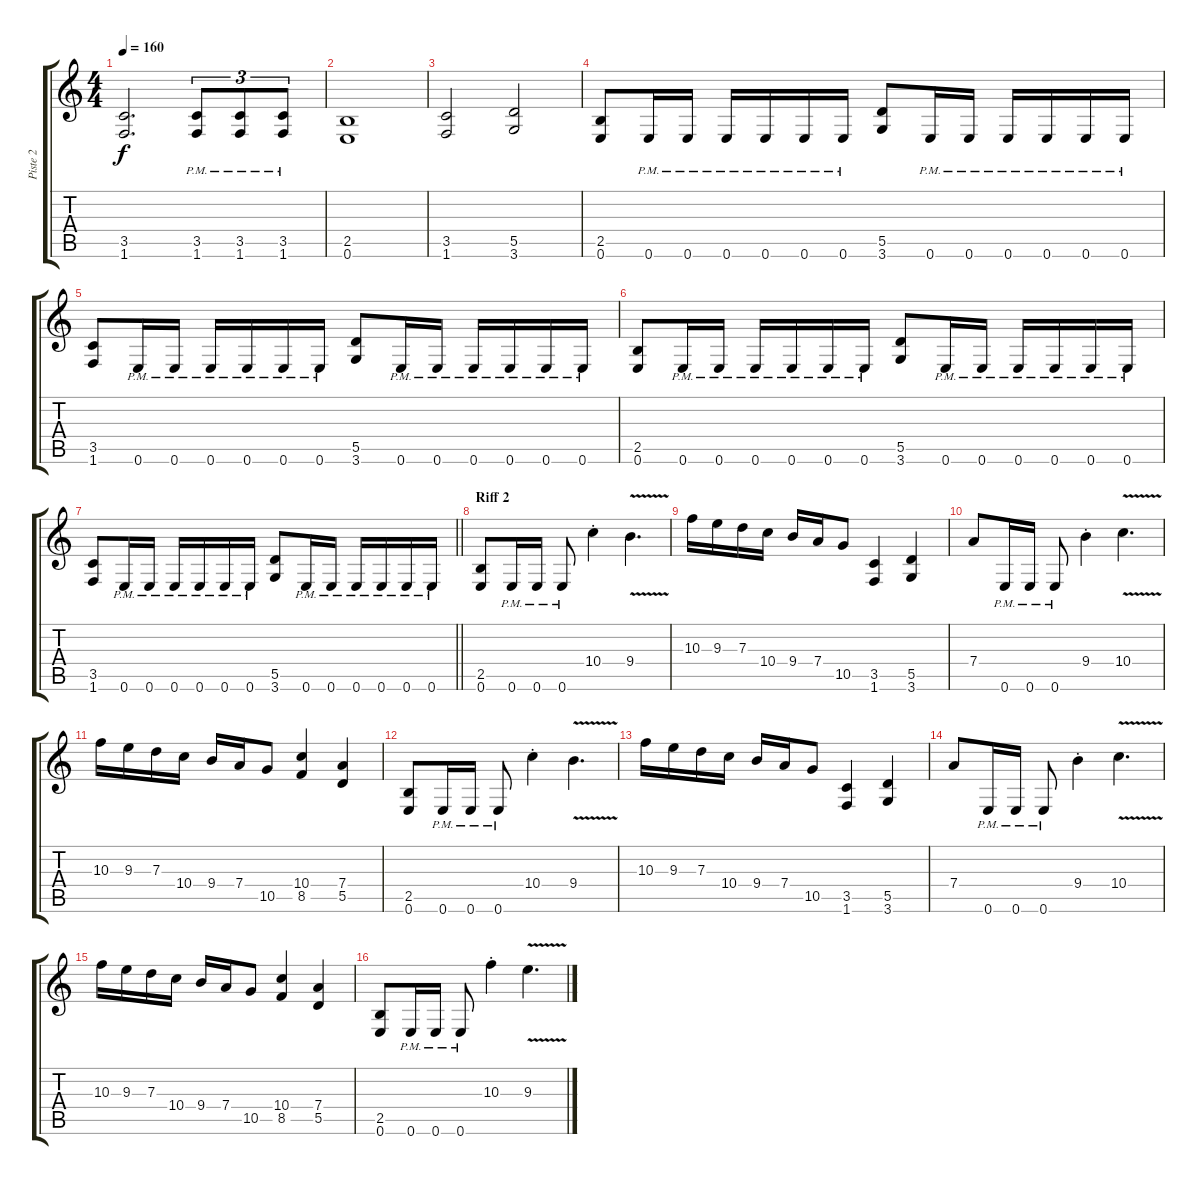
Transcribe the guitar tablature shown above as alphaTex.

\track ("Piste 2" "Piste 2") {instrument distortionguitar}
\staff {score tabs}
\tuning (E4 B3 G3 D3 A2 E2) {hide}
\ts (4 4)
\tempo 160
\clef g2
\ks c
(3.5 1.6).2{d dy f} (3.5{pm} 1.6{pm}).8{tu (3 2)} (3.5{pm} 1.6{pm}).8{tu (3 2)} (3.5{pm} 1.6{pm}).8{tu (3 2)} |
(2.5 0.6).1 |
(3.5 1.6).2 (5.5 3.6).2 |
(2.5 0.6).8 0.6{pm}.16 0.6{pm}.16 0.6{pm}.16 0.6{pm}.16 0.6{pm}.16 0.6{pm}.16 (5.5 3.6).8 0.6{pm}.16 0.6{pm}.16 0.6{pm}.16 0.6{pm}.16 0.6{pm}.16 0.6{pm}.16 |
(3.5 1.6).8 0.6{pm}.16 0.6{pm}.16 0.6{pm}.16 0.6{pm}.16 0.6{pm}.16 0.6{pm}.16 (5.5 3.6).8 0.6{pm}.16 0.6{pm}.16 0.6{pm}.16 0.6{pm}.16 0.6{pm}.16 0.6{pm}.16 |
(2.5 0.6).8 0.6{pm}.16 0.6{pm}.16 0.6{pm}.16 0.6{pm}.16 0.6{pm}.16 0.6{pm}.16 (5.5 3.6).8 0.6{pm}.16 0.6{pm}.16 0.6{pm}.16 0.6{pm}.16 0.6{pm}.16 0.6{pm}.16 |
\barLineRight lightlight
(3.5 1.6).8 0.6{pm}.16 0.6{pm}.16 0.6{pm}.16 0.6{pm}.16 0.6{pm}.16 0.6{pm}.16 (5.5 3.6).8 0.6{pm}.16 0.6{pm}.16 0.6{pm}.16 0.6{pm}.16 0.6{pm}.16 0.6{pm}.16 |
\section ("" "Riff 2")
(2.5 0.6).8 0.6{pm}.16 0.6{pm}.16 0.6{pm}.8 10.4{st}.4 9.4{v}.4{d} |
10.3.16 9.3.16 7.3.16 10.4.16 9.4.16 7.4.16 10.5.8 (3.5 1.6).4 (5.5 3.6).4 |
7.4.8 0.6{pm}.16 0.6{pm}.16 0.6{pm}.8 9.4{st}.4 10.4{v}.4{d} |
10.3.16 9.3.16 7.3.16 10.4.16 9.4.16 7.4.16 10.5.8 (10.4 8.5).4 (7.4 5.5).4 |
(2.5 0.6).8 0.6{pm}.16 0.6{pm}.16 0.6{pm}.8 10.4{st}.4 9.4{v}.4{d} |
10.3.16 9.3.16 7.3.16 10.4.16 9.4.16 7.4.16 10.5.8 (3.5 1.6).4 (5.5 3.6).4 |
7.4.8 0.6{pm}.16 0.6{pm}.16 0.6{pm}.8 9.4{st}.4 10.4{v}.4{d} |
10.3.16 9.3.16 7.3.16 10.4.16 9.4.16 7.4.16 10.5.8 (10.4 8.5).4 (7.4 5.5).4 |
(2.5 0.6).8 0.6{pm}.16 0.6{pm}.16 0.6{pm}.8 10.3{st}.4 9.3{v}.4{d}
